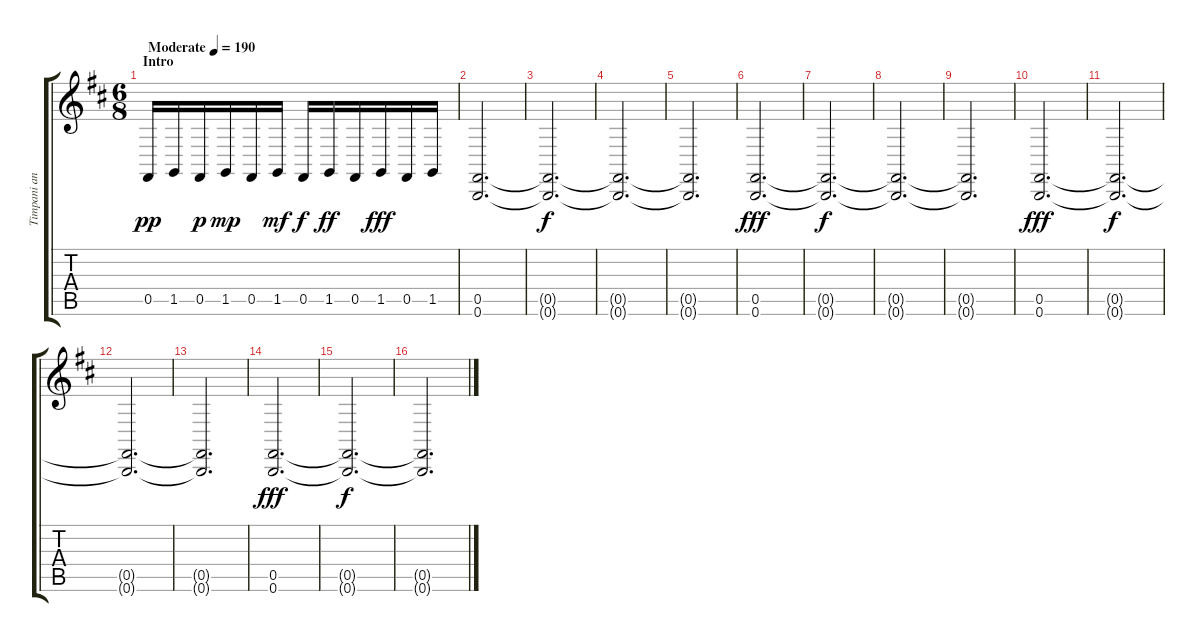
\track ("Timpani and etc." "Timpani an") {instrument timpani}
\staff {score tabs}
\tuning (Db5 Ab3 E3 B2 Gb2 B1) {hide}
\ts (6 8)
\section ("" "Intro")
\tempo (190 "Moderate")
\clef g2
\ks bminor
0.5.16{dy pp instrument timpani} 1.5.16 0.5.16{dy p} 1.5.16{dy mp} 0.5.16 1.5.16{dy mf} 0.5.16{dy f} 1.5.16{dy ff} 0.5.16 1.5.16{dy fff} 0.5.16 1.5.16 |
(0.5 0.6).2{d} |
(0.5{t} 0.6{t}).2{d dy f} |
(0.5{t} 0.6{t}).2{d} |
(0.5{t} 0.6{t}).2{d} |
(0.5 0.6).2{d dy fff} |
(0.5{t} 0.6{t}).2{d dy f} |
(0.5{t} 0.6{t}).2{d} |
(0.5{t} 0.6{t}).2{d} |
(0.5 0.6).2{d dy fff} |
(0.5{t} 0.6{t}).2{d dy f} |
(0.5{t} 0.6{t}).2{d} |
(0.5{t} 0.6{t}).2{d} |
(0.5 0.6).2{d dy fff} |
(0.5{t} 0.6{t}).2{d dy f} |
(0.5{t} 0.6{t}).2{d}
